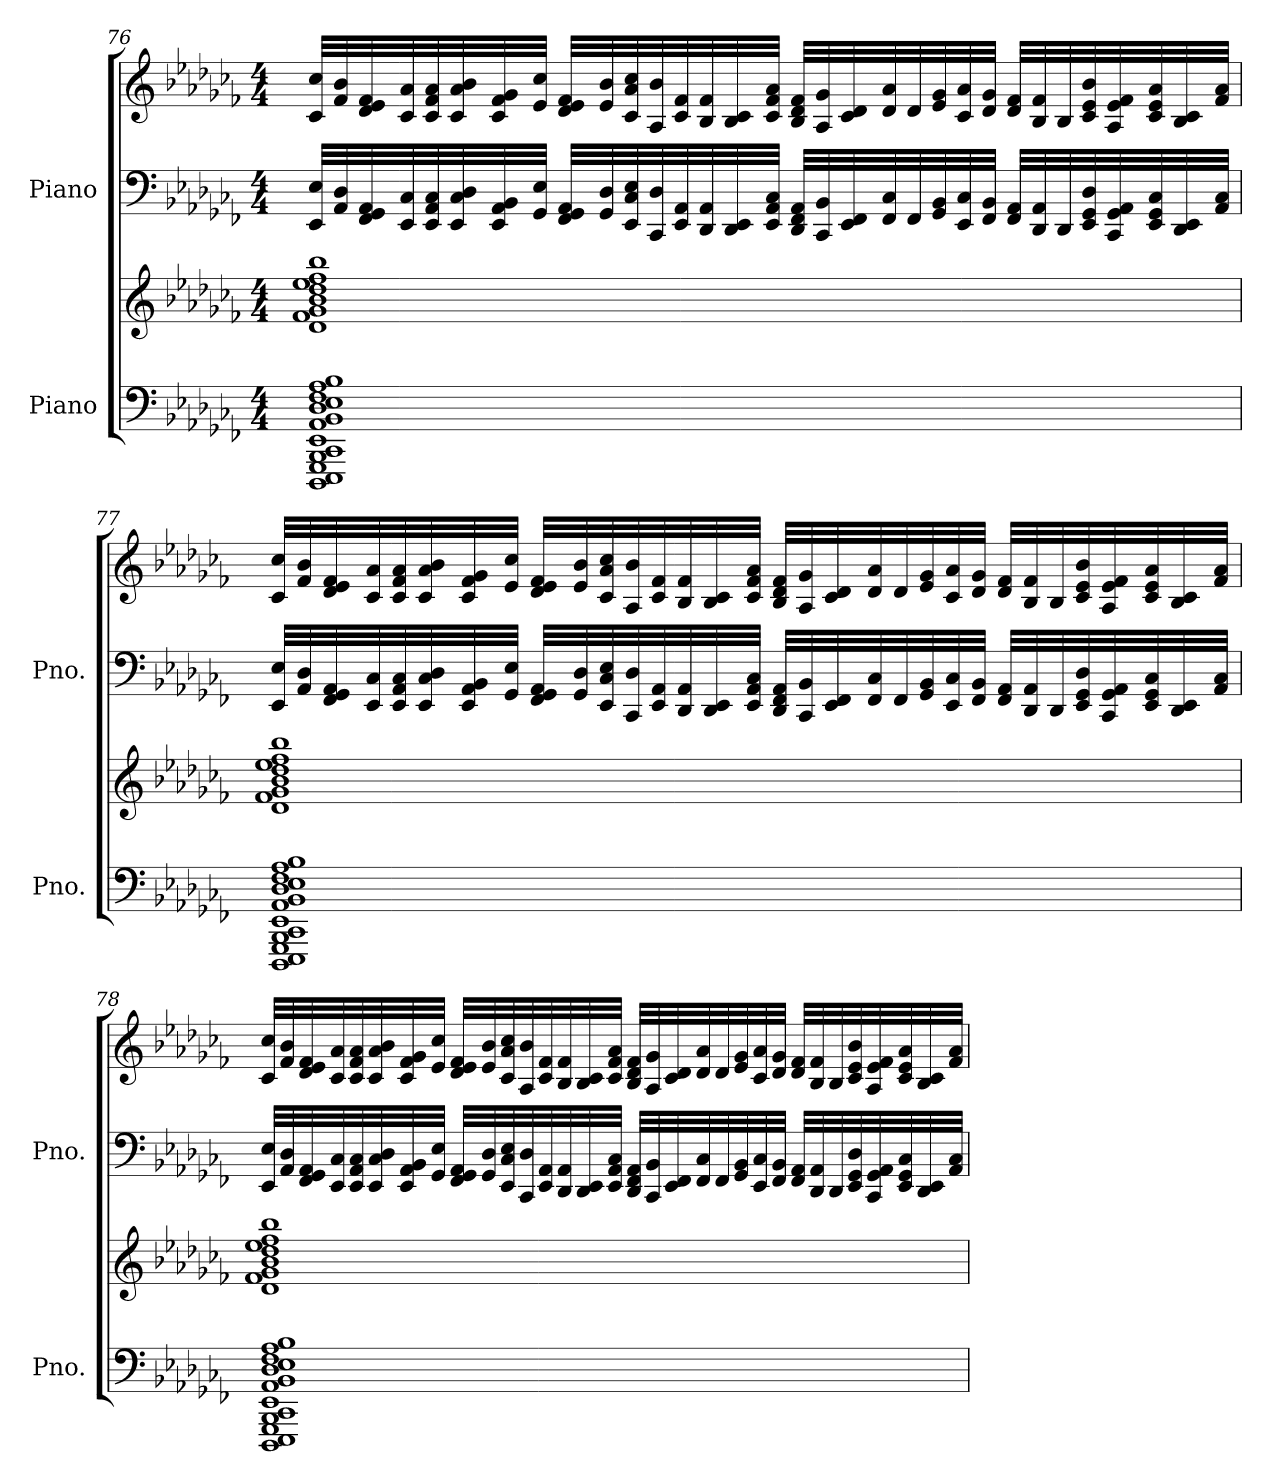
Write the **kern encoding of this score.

**kern	**kern	**kern	**kern
*part2	*part2	*part1	*part1
*staff4	*staff3	*staff2	*staff1
*I"Piano	*	*I"Piano	*
*I'Pno.	*	*I'Pno.	*
!!LO:LB:g=z
*clefF4	*clefG2	*clefF4	*clefG2
*ITrd14c24	*ITrd14c24	*ITrd-21c-36	*ITrd-21c-36
*k[b-e-a-d-g-c-f-]	*k[b-e-a-d-g-c-f-]	*k[b-e-a-d-g-c-f-]	*k[b-e-a-d-g-c-f-]
*M4/4	*M4/4	*M4/4	*M4/4
=76	=76	=76	=76
1DDDDD- 1EEEEE- 1GGGGG- 1BBBBB- 1CCCC- 1EEEE- 1AAAA- 1BBBB- 1DDD- 1EEE- 1FFF- 1AAA- 1BBB-	1DD- 1FF- 1GG- 1BB- 1D- 1E- 1F- 1B-	32ee-/ 32eee-/LLL	32cccc-/ 32ccccc-/LLL
.	.	32aa-/ 32ddd-/	32ffff-/ 32bbbb-/
.	.	32ff-/ 32gg-/ 32aa-/	32dddd-/ 32eeee-/ 32ffff-/
.	.	32ee-/ 32ccc-/	32cccc-/ 32aaaa-/
.	.	32ee-/ 32aa-/ 32ccc-/	32cccc-/ 32ffff-/ 32aaaa-/
.	.	32ee-/ 32ccc-/ 32ddd-/	32cccc-/ 32aaaa-/ 32bbbb-/
.	.	32ee-/ 32aa-/ 32bb-/	32cccc-/ 32ffff-/ 32gggg-/
.	.	32gg-/ 32eee-/JJJ	32eeee-/ 32ccccc-/JJJ
.	.	32ff-/ 32gg-/ 32aa-/LLL	32dddd-/ 32eeee-/ 32ffff-/LLL
.	.	32gg-/ 32ddd-/	32eeee-/ 32bbbb-/
.	.	32ee-/ 32ccc-/ 32eee-/	32cccc-/ 32aaaa-/ 32ccccc-/
.	.	32cc-/ 32ddd-/	32aaa-/ 32bbbb-/
.	.	32ee-/ 32aa-/	32cccc-/ 32ffff-/
.	.	32dd-/ 32aa-/	32bbb-/ 32ffff-/
.	.	32dd-/ 32ee-/	32bbb-/ 32cccc-/
.	.	32ee-/ 32aa-/ 32ccc-/JJJ	32cccc-/ 32ffff-/ 32aaaa-/JJJ
.	.	32dd-/ 32ff-/ 32aa-/LLL	32bbb-/ 32dddd-/ 32ffff-/LLL
.	.	32cc-/ 32bb-/	32aaa-/ 32gggg-/
.	.	32ee-/ 32ff-/	32cccc-/ 32dddd-/
.	.	32ff-/ 32ccc-/	32dddd-/ 32aaaa-/
.	.	32ff-/	32dddd-/
.	.	32gg-/ 32bb-/	32eeee-/ 32gggg-/
.	.	32ee-/ 32ccc-/	32cccc-/ 32aaaa-/
.	.	32ff-/ 32bb-/JJJ	32dddd-/ 32gggg-/JJJ
.	.	32ff-/ 32aa-/LLL	32dddd-/ 32ffff-/LLL
.	.	32dd-/ 32aa-/	32bbb-/ 32ffff-/
.	.	32dd-/	32bbb-/
.	.	32ee-/ 32gg-/ 32ddd-/	32cccc-/ 32eeee-/ 32bbbb-/
.	.	32cc-/ 32gg-/ 32aa-/	32aaa-/ 32eeee-/ 32ffff-/
.	.	32ee-/ 32gg-/ 32ccc-/	32cccc-/ 32eeee-/ 32aaaa-/
.	.	32dd-/ 32ee-/	32bbb-/ 32cccc-/
.	.	32aa-/ 32ccc-/JJJ	32ffff-/ 32aaaa-/JJJ
!!LO:LB:g=z
=77	=77	=77	=77
1DDDDD- 1EEEEE- 1GGGGG- 1BBBBB- 1CCCC- 1EEEE- 1AAAA- 1BBBB- 1DDD- 1EEE- 1FFF- 1AAA- 1BBB-	1DD- 1FF- 1GG- 1BB- 1D- 1E- 1F- 1B-	32ee-/ 32eee-/LLL	32cccc-/ 32ccccc-/LLL
.	.	32aa-/ 32ddd-/	32ffff-/ 32bbbb-/
.	.	32ff-/ 32gg-/ 32aa-/	32dddd-/ 32eeee-/ 32ffff-/
.	.	32ee-/ 32ccc-/	32cccc-/ 32aaaa-/
.	.	32ee-/ 32aa-/ 32ccc-/	32cccc-/ 32ffff-/ 32aaaa-/
.	.	32ee-/ 32ccc-/ 32ddd-/	32cccc-/ 32aaaa-/ 32bbbb-/
.	.	32ee-/ 32aa-/ 32bb-/	32cccc-/ 32ffff-/ 32gggg-/
.	.	32gg-/ 32eee-/JJJ	32eeee-/ 32ccccc-/JJJ
.	.	32ff-/ 32gg-/ 32aa-/LLL	32dddd-/ 32eeee-/ 32ffff-/LLL
.	.	32gg-/ 32ddd-/	32eeee-/ 32bbbb-/
.	.	32ee-/ 32ccc-/ 32eee-/	32cccc-/ 32aaaa-/ 32ccccc-/
.	.	32cc-/ 32ddd-/	32aaa-/ 32bbbb-/
.	.	32ee-/ 32aa-/	32cccc-/ 32ffff-/
.	.	32dd-/ 32aa-/	32bbb-/ 32ffff-/
.	.	32dd-/ 32ee-/	32bbb-/ 32cccc-/
.	.	32ee-/ 32aa-/ 32ccc-/JJJ	32cccc-/ 32ffff-/ 32aaaa-/JJJ
.	.	32dd-/ 32ff-/ 32aa-/LLL	32bbb-/ 32dddd-/ 32ffff-/LLL
.	.	32cc-/ 32bb-/	32aaa-/ 32gggg-/
.	.	32ee-/ 32ff-/	32cccc-/ 32dddd-/
.	.	32ff-/ 32ccc-/	32dddd-/ 32aaaa-/
.	.	32ff-/	32dddd-/
.	.	32gg-/ 32bb-/	32eeee-/ 32gggg-/
.	.	32ee-/ 32ccc-/	32cccc-/ 32aaaa-/
.	.	32ff-/ 32bb-/JJJ	32dddd-/ 32gggg-/JJJ
.	.	32ff-/ 32aa-/LLL	32dddd-/ 32ffff-/LLL
.	.	32dd-/ 32aa-/	32bbb-/ 32ffff-/
.	.	32dd-/	32bbb-/
.	.	32ee-/ 32gg-/ 32ddd-/	32cccc-/ 32eeee-/ 32bbbb-/
.	.	32cc-/ 32gg-/ 32aa-/	32aaa-/ 32eeee-/ 32ffff-/
.	.	32ee-/ 32gg-/ 32ccc-/	32cccc-/ 32eeee-/ 32aaaa-/
.	.	32dd-/ 32ee-/	32bbb-/ 32cccc-/
.	.	32aa-/ 32ccc-/JJJ	32ffff-/ 32aaaa-/JJJ
!!LO:PB:g=z
=78	=78	=78	=78
1DDDDD- 1EEEEE- 1GGGGG- 1BBBBB- 1CCCC- 1EEEE- 1AAAA- 1BBBB- 1DDD- 1EEE- 1FFF- 1AAA- 1BBB-	1DD- 1FF- 1GG- 1BB- 1D- 1E- 1F- 1B-	32ee-/ 32eee-/LLL	32cccc-/ 32ccccc-/LLL
.	.	32aa-/ 32ddd-/	32ffff-/ 32bbbb-/
.	.	32ff-/ 32gg-/ 32aa-/	32dddd-/ 32eeee-/ 32ffff-/
.	.	32ee-/ 32ccc-/	32cccc-/ 32aaaa-/
.	.	32ee-/ 32aa-/ 32ccc-/	32cccc-/ 32ffff-/ 32aaaa-/
.	.	32ee-/ 32ccc-/ 32ddd-/	32cccc-/ 32aaaa-/ 32bbbb-/
.	.	32ee-/ 32aa-/ 32bb-/	32cccc-/ 32ffff-/ 32gggg-/
.	.	32gg-/ 32eee-/JJJ	32eeee-/ 32ccccc-/JJJ
.	.	32ff-/ 32gg-/ 32aa-/LLL	32dddd-/ 32eeee-/ 32ffff-/LLL
.	.	32gg-/ 32ddd-/	32eeee-/ 32bbbb-/
.	.	32ee-/ 32ccc-/ 32eee-/	32cccc-/ 32aaaa-/ 32ccccc-/
.	.	32cc-/ 32ddd-/	32aaa-/ 32bbbb-/
.	.	32ee-/ 32aa-/	32cccc-/ 32ffff-/
.	.	32dd-/ 32aa-/	32bbb-/ 32ffff-/
.	.	32dd-/ 32ee-/	32bbb-/ 32cccc-/
.	.	32ee-/ 32aa-/ 32ccc-/JJJ	32cccc-/ 32ffff-/ 32aaaa-/JJJ
.	.	32dd-/ 32ff-/ 32aa-/LLL	32bbb-/ 32dddd-/ 32ffff-/LLL
.	.	32cc-/ 32bb-/	32aaa-/ 32gggg-/
.	.	32ee-/ 32ff-/	32cccc-/ 32dddd-/
.	.	32ff-/ 32ccc-/	32dddd-/ 32aaaa-/
.	.	32ff-/	32dddd-/
.	.	32gg-/ 32bb-/	32eeee-/ 32gggg-/
.	.	32ee-/ 32ccc-/	32cccc-/ 32aaaa-/
.	.	32ff-/ 32bb-/JJJ	32dddd-/ 32gggg-/JJJ
.	.	32ff-/ 32aa-/LLL	32dddd-/ 32ffff-/LLL
.	.	32dd-/ 32aa-/	32bbb-/ 32ffff-/
.	.	32dd-/	32bbb-/
.	.	32ee-/ 32gg-/ 32ddd-/	32cccc-/ 32eeee-/ 32bbbb-/
.	.	32cc-/ 32gg-/ 32aa-/	32aaa-/ 32eeee-/ 32ffff-/
.	.	32ee-/ 32gg-/ 32ccc-/	32cccc-/ 32eeee-/ 32aaaa-/
.	.	32dd-/ 32ee-/	32bbb-/ 32cccc-/
.	.	32aa-/ 32ccc-/JJJ	32ffff-/ 32aaaa-/JJJ
=	=	=	=
*-	*-	*-	*-
